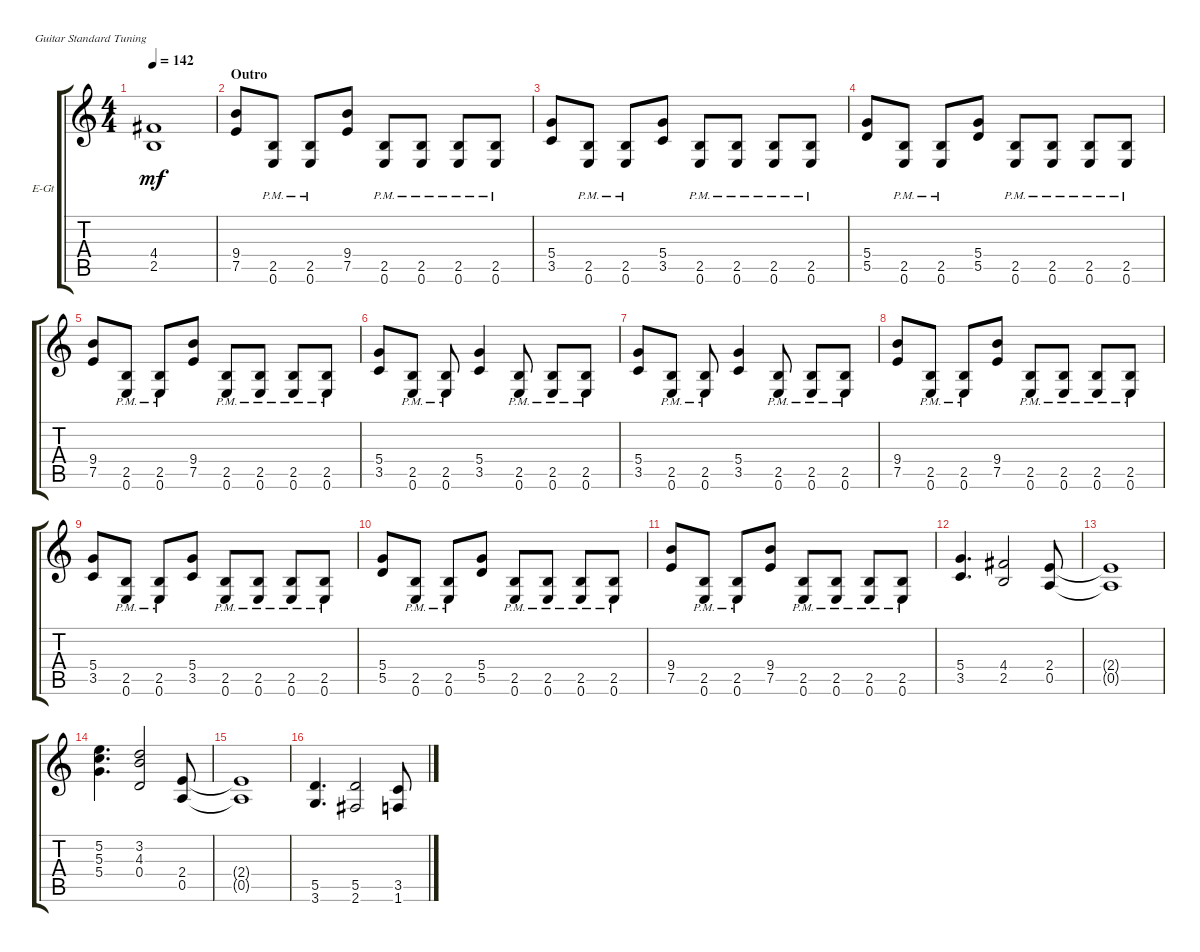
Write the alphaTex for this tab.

\bracketExtendMode groupsimilarinstruments
\firstSystemTrackNameOrientation horizontal
\otherSystemsTrackNameOrientation horizontal
\track ("Guitarra" "E-Gt") {instrument distortionguitar}
\staff {score tabs}
\tuning (E4 B3 G3 D3 A2 E2)
\ts (4 4)
\tempo 142
\clef g2
\ks c
(2.5{t} 4.4{t}).1{dy mf} |
\section ("" "Outro")
(7.5 9.4).8 (0.6{pm} 2.5{pm}).8 (0.6{pm} 2.5{pm}).8 (7.5 9.4).8 (0.6{pm} 2.5{pm}).8 (0.6{pm} 2.5{pm}).8 (0.6{pm} 2.5{pm}).8 (0.6{pm} 2.5{pm}).8 |
(3.5 5.4).8 (0.6{pm} 2.5{pm}).8 (0.6{pm} 2.5{pm}).8 (3.5 5.4).8 (0.6{pm} 2.5{pm}).8 (0.6{pm} 2.5{pm}).8 (0.6{pm} 2.5{pm}).8 (0.6{pm} 2.5{pm}).8 |
(5.5 5.4).8 (0.6{pm} 2.5{pm}).8 (0.6{pm} 2.5{pm}).8 (5.5 5.4).8 (0.6{pm} 2.5{pm}).8 (0.6{pm} 2.5{pm}).8 (0.6{pm} 2.5{pm}).8 (0.6{pm} 2.5{pm}).8 |
(7.5 9.4).8 (0.6{pm} 2.5{pm}).8 (0.6{pm} 2.5{pm}).8 (7.5 9.4).8 (0.6{pm} 2.5{pm}).8 (0.6{pm} 2.5{pm}).8 (0.6{pm} 2.5{pm}).8 (0.6{pm} 2.5{pm}).8 |
(3.5 5.4).8 (0.6{pm} 2.5{pm}).8 (0.6{pm} 2.5{pm}).8 (3.5 5.4).4 (0.6{pm} 2.5{pm}).8 (0.6{pm} 2.5{pm}).8 (0.6{pm} 2.5{pm}).8 |
(3.5 5.4).8 (0.6{pm} 2.5{pm}).8 (0.6{pm} 2.5{pm}).8 (3.5 5.4).4 (0.6{pm} 2.5{pm}).8 (0.6{pm} 2.5{pm}).8 (0.6{pm} 2.5{pm}).8 |
(7.5 9.4).8 (0.6{pm} 2.5{pm}).8 (0.6{pm} 2.5{pm}).8 (7.5 9.4).8 (0.6{pm} 2.5{pm}).8 (0.6{pm} 2.5{pm}).8 (0.6{pm} 2.5{pm}).8 (0.6{pm} 2.5{pm}).8 |
(3.5 5.4).8 (0.6{pm} 2.5{pm}).8 (0.6{pm} 2.5{pm}).8 (3.5 5.4).8 (0.6{pm} 2.5{pm}).8 (0.6{pm} 2.5{pm}).8 (0.6{pm} 2.5{pm}).8 (0.6{pm} 2.5{pm}).8 |
(5.5 5.4).8 (0.6{pm} 2.5{pm}).8 (0.6{pm} 2.5{pm}).8 (5.5 5.4).8 (0.6{pm} 2.5{pm}).8 (0.6{pm} 2.5{pm}).8 (0.6{pm} 2.5{pm}).8 (0.6{pm} 2.5{pm}).8 |
(7.5 9.4).8 (0.6{pm} 2.5{pm}).8 (0.6{pm} 2.5{pm}).8 (7.5 9.4).8 (0.6{pm} 2.5{pm}).8 (0.6{pm} 2.5{pm}).8 (0.6{pm} 2.5{pm}).8 (0.6{pm} 2.5{pm}).8 |
(3.5 5.4).4{d} (2.5 4.4).2 (0.5 2.4).8 |
(0.5{t} 2.4{t}).1 |
(5.2 5.3 5.4).4{d} (4.3 3.2 0.4).2 (0.5 2.4).8 |
(0.5{t} 2.4{t}).1 |
(3.6 5.5).4{d} (2.6 5.5).2 (1.6 3.5).8
